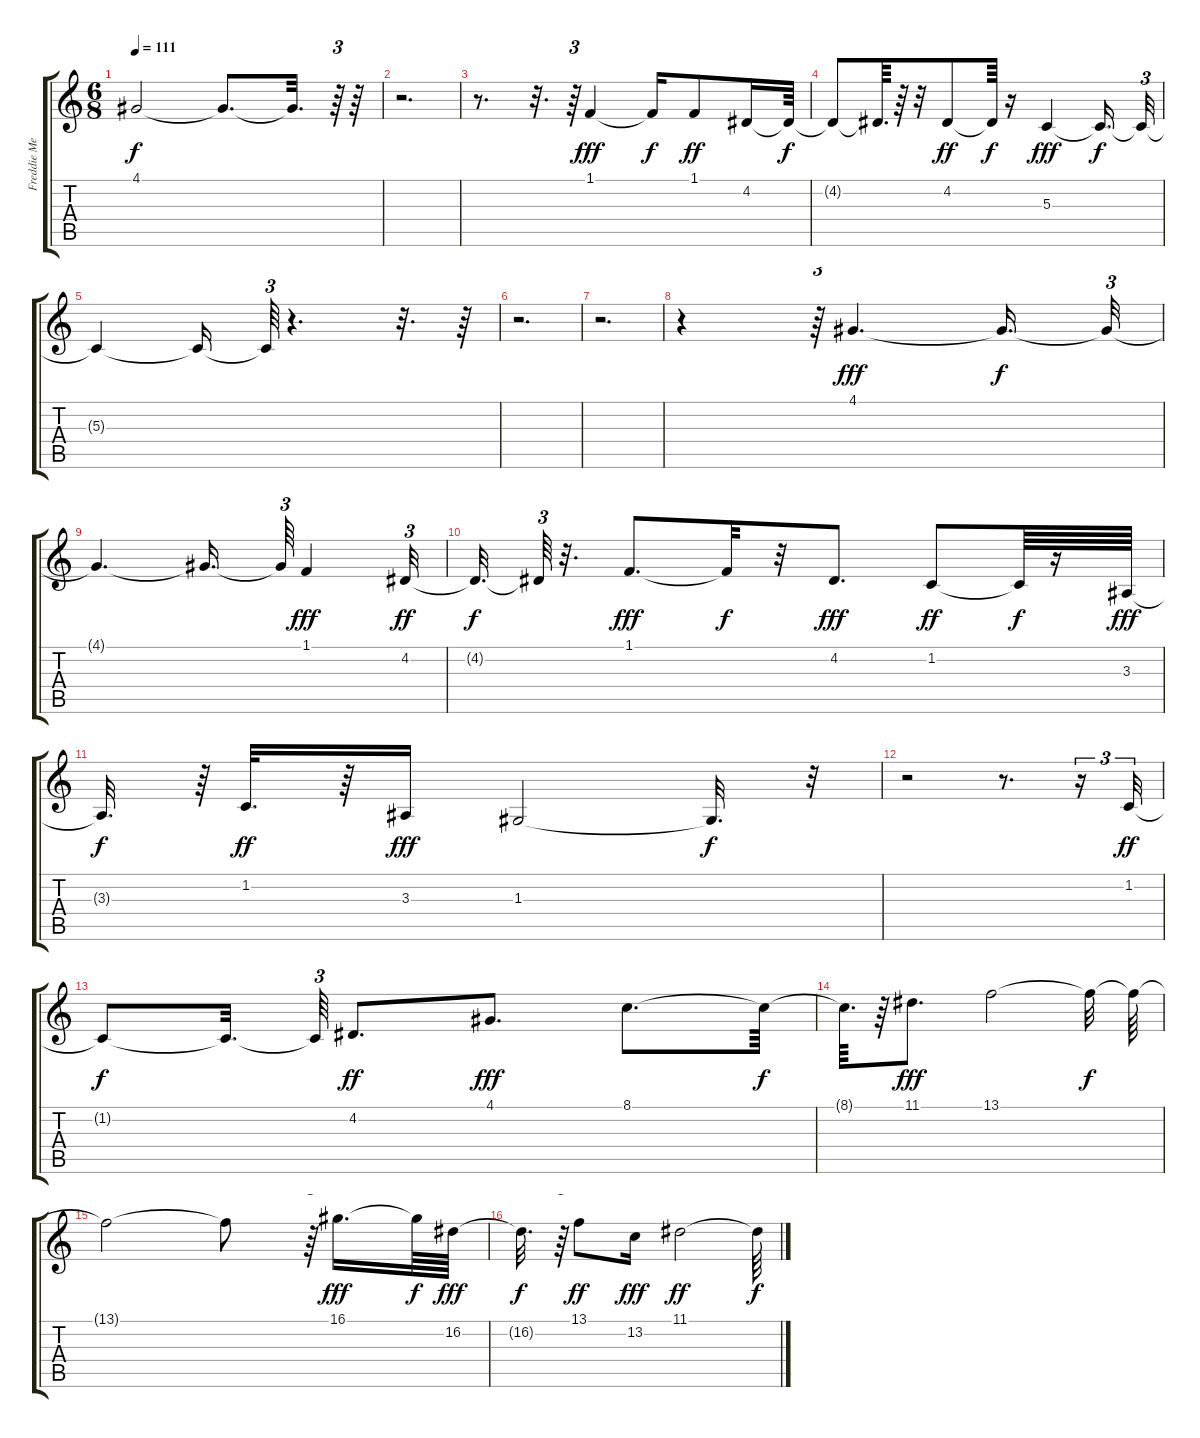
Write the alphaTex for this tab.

\track ("Freddie Mercury Voice" "Freddie Me") {mute instrument altosax}
\staff {score tabs}
\tuning (E4 B3 G3 D3 A2 E2) {hide}
\ts (6 8)
\tempo 111
\clef g2
\ks c
4.1{t}.2{dy f} 4.1{t}.8{d} 4.1{t}.32{d} r.64{tu (3 2)} r.64 |
r.2{d} |
r.8{d} r.32{d} r.64{tu (3 2)} 1.1.4{dy fff} 1.1{t}.16{dy f} 1.1.8{dy ff} 4.2.16 4.2{t}.64{dy f} |
4.2{t}.8 4.2{t}.64{d} r.64 r.32 4.2.8{dy ff} 4.2{t}.64{dy f} r.16 5.3.4{dy fff} 5.3{t}.16{d dy f} 5.3{t}.32{tu (3 2)} |
5.3{t}.4 5.3{t}.16 5.3{t}.64{tu (3 2)} r.4{d} r.32{d} r.64 |
r.2{d} |
r.2{d} |
r.4 r.64{tu (3 2)} 4.1.4{d dy fff} 4.1{t}.16{d dy f} 4.1{t}.32{tu (3 2)} |
4.1{t}.4{d} 4.1{t}.16{d} 4.1{t}.64{tu (3 2)} 1.1.4{dy fff} 4.2.32{tu (3 2) dy ff} |
4.2{t}.32{d dy f} 4.2{t}.64{tu (3 2)} r.32{d} 1.1.8{d dy fff} 1.1{t}.32{dy f} r.32 4.2.8{d dy fff} 1.2.8{dy ff} 1.2{t}.64{dy f} r.16 3.3.64{dy fff} |
3.3{t}.32{d dy f} r.64{tu (3 2)} 1.2.32{d dy ff} r.64 3.3.16{dy fff} 1.3.2 1.3{t}.32{d dy f} r.32{tu (3 2)} |
r.2 r.8{d} r.16{tu (3 2)} 1.2.32{tu (3 2) dy ff} |
1.2{t}.8{dy f} 1.2{t}.32{d beam splitsecondary} 1.2{t}.64{tu (3 2)} 4.2.8{d dy ff} 4.1.8{d dy fff} 8.1.8{d} 8.1{t}.64{dy f} |
8.1{t}.64{d} r.64 11.1.8{d dy fff} 13.1.2 13.1{t}.32{dy f} 13.1{t}.64 |
13.1{t}.2 13.1{t}.8 r.64{tu (3 2)} 16.1.16{d dy fff} 16.1{t}.64{dy f} 16.2.64{dy fff} |
16.2{t}.32{d dy f} r.64{tu (3 2)} 13.1.8{dy ff} 13.2.16{dy fff} 11.1.2{dy ff} 11.1{t}.64{dy f}
